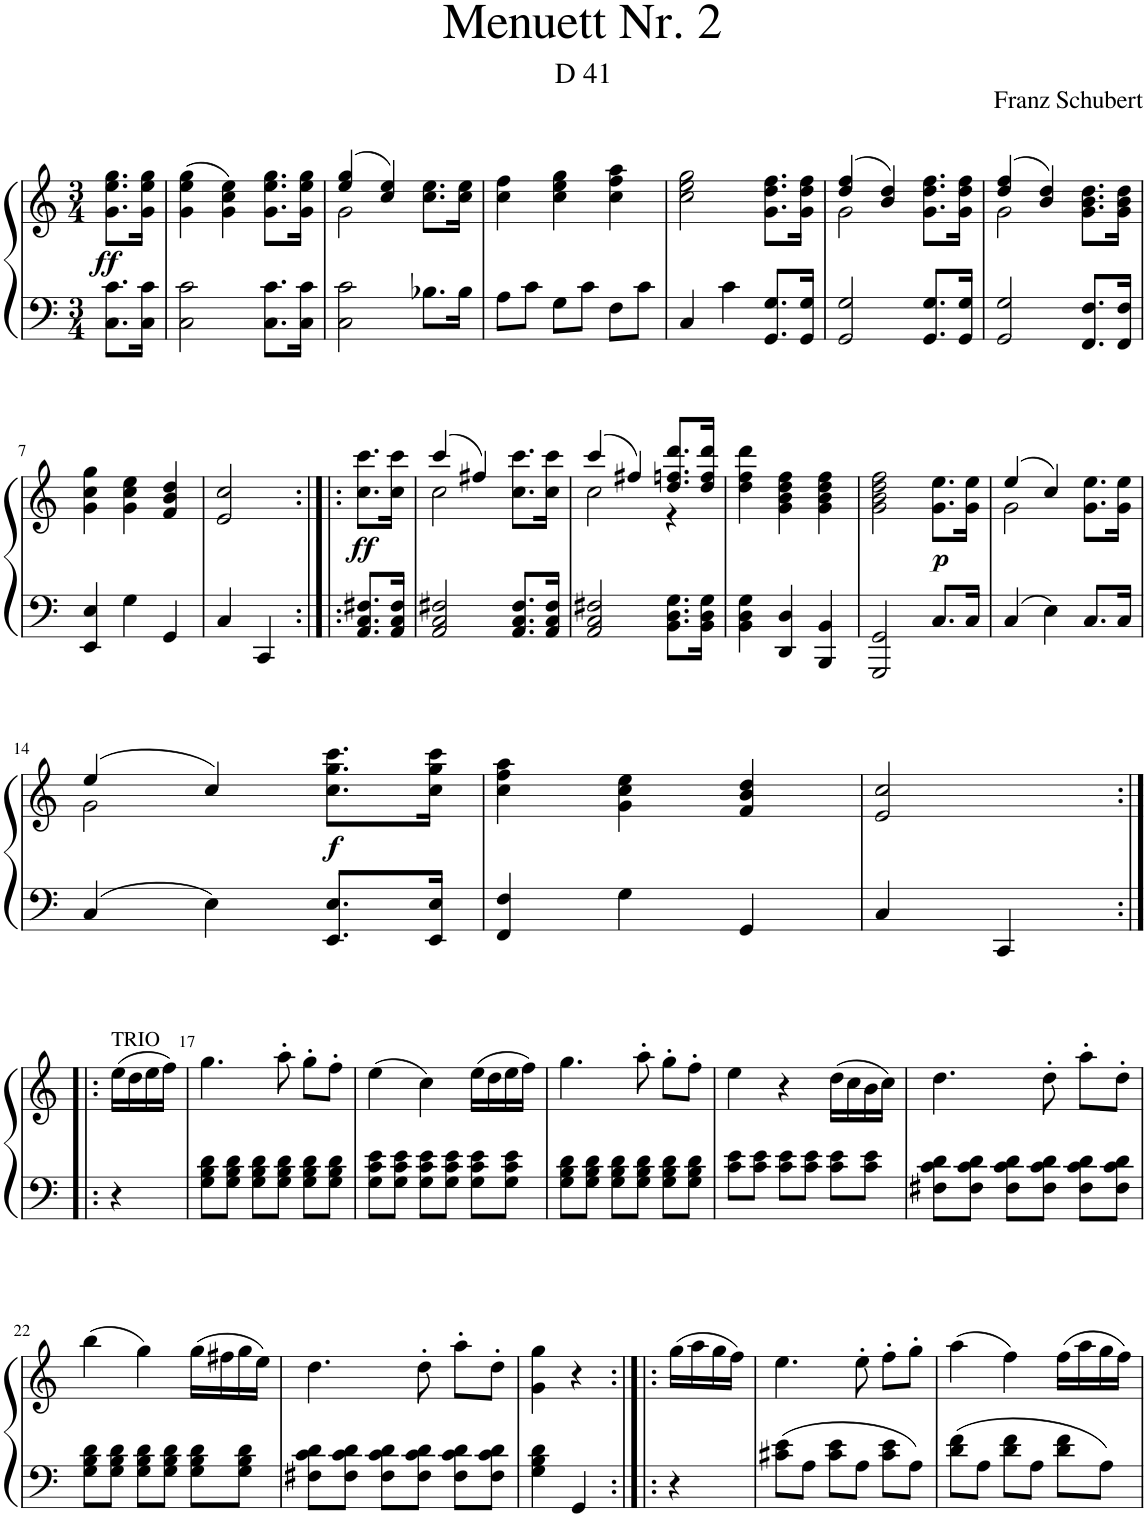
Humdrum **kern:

**kern	**kern	**dynam
*part1	*part1	*part1
*staff2	*staff1	*staff1/2
*I"Piano	*	*
*I'Pno.	*	*
*clefF4	*clefG2	*
*k[]	*k[]	*
*M3/4	*M3/4	*
=	=	=
!	!	!LO:DY:b
8.C\ 8.c\L	8.g\ 8.ee\ 8.gg\L	ff
16C\ 16c\Jk	16g\ 16ee\ 16gg\Jk	.
=1	=1	=1
2C\ 2c\	(4g\ 4ee\ 4gg\	.
.	4g\ 4cc\ 4ee\)	.
8.C\ 8.c\L	8.g\ 8.ee\ 8.gg\L	.
16C\ 16c\Jk	16g\ 16ee\ 16gg\Jk	.
=2	=2	=2
*	*^	*
2C\ 2c\	(4ee/ 4gg/	2g\	.
.	4cc/ 4ee/)	.	.
8.B-X\L	8.cc\ 8.ee\L	4ryy	.
16B-\Jk	16cc\ 16ee\Jk	.	.
*	*v	*v	*
=3	=3	=3
8A\L	4cc\ 4ff\	.
8c\J	.	.
8G\L	4cc\ 4ee\ 4gg\	.
8c\J	.	.
8F\L	4cc\ 4ff\ 4aa\	.
8c\J	.	.
=4	=4	=4
4C/	2cc\ 2ee\ 2gg\	.
4c\	.	.
8.GG/ 8.G/L	8.g\ 8.dd\ 8.ff\L	.
16GG/ 16G/Jk	16g\ 16dd\ 16ff\Jk	.
=5	=5	=5
*	*^	*
2GG/ 2G/	(4dd/ 4ff/	2g\	.
.	4b/ 4dd/)	.	.
8.GG/ 8.G/L	8.g\ 8.dd\ 8.ff\L	4ryy	.
16GG/ 16G/Jk	16g\ 16dd\ 16ff\Jk	.	.
=6	=6	=6	=6
2GG/ 2G/	(4dd/ 4ff/	2g\	.
.	4b/ 4dd/)	.	.
8.FF/ 8.F/L	8.g\ 8.b\ 8.dd\L	4ryy	.
16FF/ 16F/Jk	16g\ 16b\ 16dd\Jk	.	.
*	*v	*v	*
!!LO:LB:g=z
=7	=7	=7
4EE/ 4E/	4g\ 4cc\ 4gg\	.
4G\	4g\ 4cc\ 4ee\	.
4GG/	4f/ 4b/ 4dd/	.
=8	=8	=8
4C/	2e/ 2cc/	.
4CC/	.	.
=8X1:|!|:	=8X1:|!|:	=8X1:|!|:
!	!	!LO:DY:b
8.AA/ 8.C/ 8.F#X/L	8.cc\ 8.ccc\L	ff
16AA/ 16C/ 16F#/Jk	16cc\ 16ccc\Jk	.
=9	=9	=9
*	*^	*
2AA/ 2C/ 2F#X/	(4ccc/	2cc\	.
.	4ff#X/)	.	.
8.AA/ 8.C/ 8.F#/L	8.cc\ 8.ccc\L	4ryy	.
16AA/ 16C/ 16F#/Jk	16cc\ 16ccc\Jk	.	.
=10	=10	=10	=10
2AA/ 2C/ 2F#X/	(4ccc/	2cc\	.
.	4ff#X/)	.	.
8.BB\ 8.D\ 8.G\L	8.dd/ 8.ffn/ 8.ddd/L	4r	.
16BB\ 16D\ 16G\Jk	16dd/ 16ff/ 16ddd/Jk	.	.
*	*v	*v	*
=11	=11	=11
4BB\ 4D\ 4G\	4dd\ 4ff\ 4ddd\	.
4DD/ 4D/	4g\ 4b\ 4dd\ 4ff\	.
4BBB/ 4BB/	4g\ 4b\ 4dd\ 4ff\	.
=12	=12	=12
2GGG/ 2GG/	2g\ 2b\ 2dd\ 2ff\	.
!	!	!LO:DY:b
8.C/L	8.g\ 8.ee\L	p
16C/Jk	16g\ 16ee\Jk	.
=13	=13	=13
*	*^	*
4C/	(4ee/	2g\	.
4E\	4cc/)	.	.
8.C/L	8.g\ 8.ee\L	4ryy	.
16C/Jk	16g\ 16ee\Jk	.	.
!!LO:LB:g=z	!!
=14	=14	=14	=14
4C/	(4ee/	2g\	.
4E\	4cc/)	.	.
!	!	!	!LO:DY:b
8.EE/ 8.E/L	8.cc\ 8.gg\ 8.ccc\L	4ryy	f
16EE/ 16E/Jk	16cc\ 16gg\ 16ccc\Jk	.	.
*	*v	*v	*
=15	=15	=15
4FF/ 4F/	4cc\ 4ff\ 4aa\	.
4G\	4g\ 4cc\ 4ee\	.
4GG/	4f/ 4b/ 4dd/	.
=16	=16	=16
4C/	2e/ 2cc/	.
4CC/	.	.
!!LO:LB:g=z
=16X2:|!|:	=16X2:|!|:	=16X2:|!|:
!	!LO:TX:a:t=TRIO	!
4r	(16ee\LL	.
.	16dd\	.
.	16ee\	.
.	16ff\JJ)	.
=17	=17	=17
8G\ 8B\ 8d\L	4.gg\	.
8G\ 8B\ 8d\J	.	.
8G\ 8B\ 8d\L	.	.
8G\ 8B\ 8d\J	8aa'\	.
8G\ 8B\ 8d\L	8gg'\L	.
8G\ 8B\ 8d\J	8ff'\J	.
=18	=18	=18
8G\ 8c\ 8e\L	(4ee\	.
8G\ 8c\ 8e\J	.	.
8G\ 8c\ 8e\L	4cc\)	.
8G\ 8c\ 8e\J	.	.
8G\ 8c\ 8e\L	(16ee\LL	.
.	16dd\	.
8G\ 8c\ 8e\J	16ee\	.
.	16ff\JJ)	.
=19	=19	=19
8G\ 8B\ 8d\L	4.gg\	.
8G\ 8B\ 8d\J	.	.
8G\ 8B\ 8d\L	.	.
8G\ 8B\ 8d\J	8aa'\	.
8G\ 8B\ 8d\L	8gg'\L	.
8G\ 8B\ 8d\J	8ff'\J	.
=20	=20	=20
8c\ 8e\L	4ee\	.
8c\ 8e\J	.	.
8c\ 8e\L	4r	.
8c\ 8e\J	.	.
8c\ 8e\L	(16dd\LL	.
.	16cc\	.
8c\ 8e\J	16b\	.
.	16cc\JJ)	.
=21	=21	=21
8F#X\ 8c\ 8d\L	4.dd\	.
8F#\ 8c\ 8d\J	.	.
8F#\ 8c\ 8d\L	.	.
8F#\ 8c\ 8d\J	8dd'\	.
8F#\ 8c\ 8d\L	8aa'\L	.
8F#\ 8c\ 8d\J	8dd'\J	.
!!LO:LB:g=z
=22	=22	=22
8G\ 8B\ 8d\L	(4bb\	.
8G\ 8B\ 8d\J	.	.
8G\ 8B\ 8d\L	4gg\)	.
8G\ 8B\ 8d\J	.	.
8G\ 8B\ 8d\L	(16gg\LL	.
.	16ff#X\	.
8G\ 8B\ 8d\J	16gg\	.
.	16ee\JJ)	.
=23	=23	=23
8F#X\ 8c\ 8d\L	4.dd\	.
8F#\ 8c\ 8d\J	.	.
8F#\ 8c\ 8d\L	.	.
8F#\ 8c\ 8d\J	8dd'\	.
8F#\ 8c\ 8d\L	8aa'\L	.
8F#\ 8c\ 8d\J	8dd'\J	.
=24	=24	=24
4G\ 4B\ 4d\	4g\ 4gg\	.
4GG/	4r	.
=24X3:|!|:	=24X3:|!|:	=24X3:|!|:
4r	(16gg\LL	.
.	16aa\	.
.	16gg\	.
.	16ff\JJ)	.
=25	=25	=25
8c#X\ 8e\L	4.ee\	.
8A\J	.	.
8c#\ 8e\L	.	.
8A\J	8ee'\	.
8c#\ 8e\L	8ff'\L	.
8A\J	8gg'\J	.
=26	=26	=26
8d\ 8f\L	(4aa\	.
8A\J	.	.
8d\ 8f\L	4ff\)	.
8A\J	.	.
8d\ 8f\L	(16ff\LL	.
.	16aa\	.
8A\J	16gg\	.
.	16ff\JJ)	.
=	=	=
*-	*-	*-
